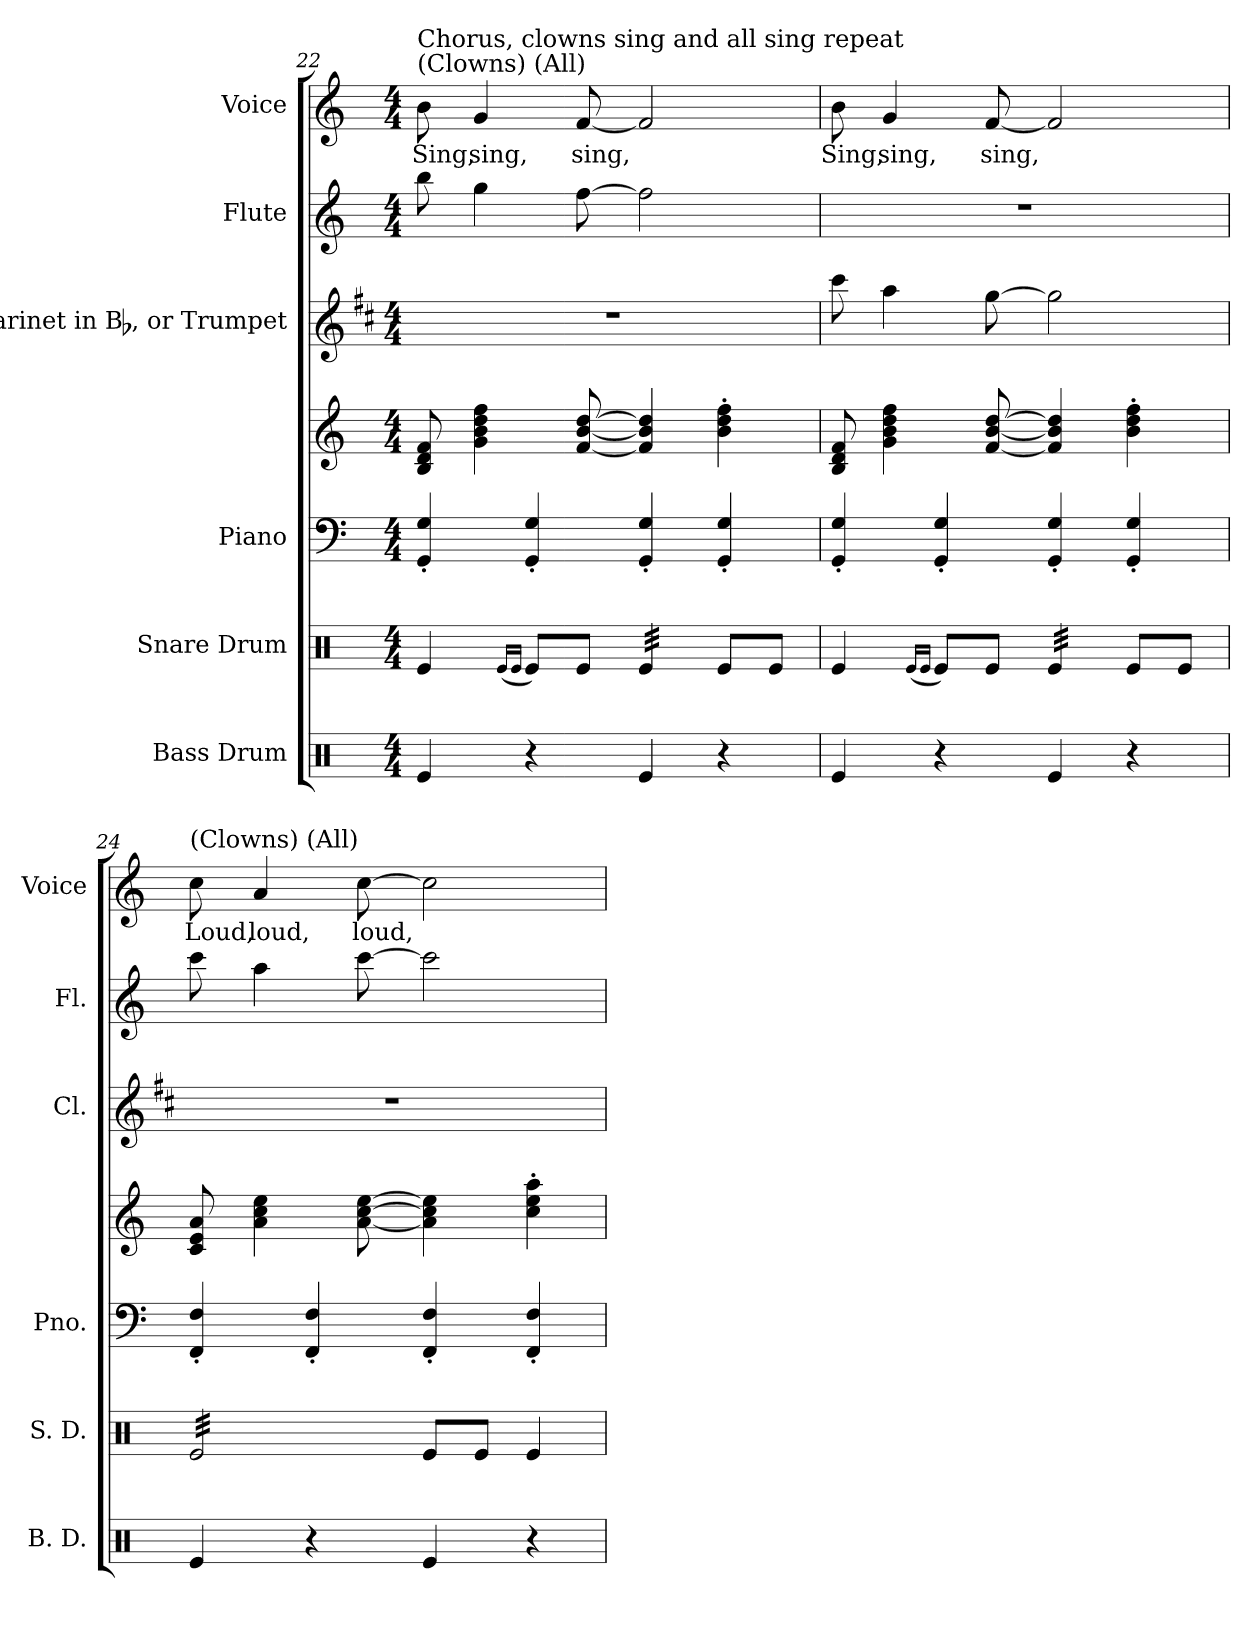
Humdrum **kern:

**kern	**kern	**kern	**kern	**kern	**kern	**kern	**text
*part6	*part5	*part4	*part4	*part3	*part2	*part1	*part1
*staff7	*staff6	*staff5	*staff4	*staff3	*staff2	*staff1	*staff1
*I"Bass Drum	*I"Snare Drum	*I"Piano	*	*I"Clarinet in Bb, or Trumpet	*I"Flute	*I"Voice	*
*I'B. D.	*I'S. D.	*I'Pno.	*	*I'Cl.	*I'Fl.	*I'Voice	*
*clefX	*clefX	*clefF4	*clefG2	*clefG2	*clefG2	*clefG2	*
*	*	*	*	*ITrd1c2	*	*	*
*k[]	*k[]	*k[]	*k[]	*k[]	*k[]	*k[]	*
*C:	*C:	*C:	*C:	*C:	*C:	*C:	*
*M4/4	*M4/4	*M4/4	*M4/4	*M4/4	*M4/4	*M4/4	*
=22	=22	=22	=22	=22	=22	=22	=22
!	!	!	!	!	!	!LO:TX:a:t=(Clowns)                        (All)	!
!	!	!	!	!	!	!LO:TX:a:t=Chorus, clowns sing and all sing repeat	!
!	!	!	!	!	!	!	!LO:LY:b:color=#000000
4Rei/	4Rei/	4GGi/' 4Gi'	8Bi/ 8di 8fi	1r	8bbi\	8bi\	Sing,
!	!	!	!	!	!	!	!LO:LY:b:color=#000000
.	.	.	4gi\ 4bi 4ddi 4ffi	.	4ggi\	4gi/	sing,
.	(16qRei/LL	.	.	.	.	.	.
.	16qRei/JJ	.	.	.	.	.	.
4r	8Rei/L)	4GGi/' 4Gi'	.	.	.	.	.
!	!	!	!	!	!	!	!LO:LY:b:color=#000000
.	8Rei/J	.	[8fi/ [8bi [8ddi	.	[8ffi\	[8fi/	sing,
*	*tremolo	*	*	*	*	*	*
4Rei/	32Rei/LLL	4GGi/' 4Gi'	4fi/] 4bi] 4ddi]	.	2ffi\]	2fi/]	.
.	32Rei/	.	.	.	.	.	.
.	32Rei/	.	.	.	.	.	.
.	32Rei/	.	.	.	.	.	.
.	32Rei/	.	.	.	.	.	.
.	32Rei/	.	.	.	.	.	.
.	32Rei/	.	.	.	.	.	.
.	32Rei/JJJ	.	.	.	.	.	.
*	*Xtremolo	*	*	*	*	*	*
4r	8Rei/L	4GGi/' 4Gi'	4bi\' 4ddi' 4ffi'	.	.	.	.
.	8Rei/J	.	.	.	.	.	.
=23	=23	=23	=23	=23	=23	=23	=23
!	!	!	!	!	!	!	!LO:LY:b:color=#000000
4Rei/	4Rei/	4GGi/' 4Gi'	8Bi/ 8di 8fi	8bbi\	1r	8bi\	Sing,
!	!	!	!	!	!	!	!LO:LY:b:color=#000000
.	.	.	4gi\ 4bi 4ddi 4ffi	4ggi\	.	4gi/	sing,
.	(16qRei/LL	.	.	.	.	.	.
.	16qRei/JJ	.	.	.	.	.	.
4r	8Rei/L)	4GGi/' 4Gi'	.	.	.	.	.
!	!	!	!	!	!	!	!LO:LY:b:color=#000000
.	8Rei/J	.	[8fi/ [8bi [8ddi	[8ffi\	.	[8fi/	sing,
*	*tremolo	*	*	*	*	*	*
4Rei/	32Rei/LLL	4GGi/' 4Gi'	4fi/] 4bi] 4ddi]	2ffi\]	.	2fi/]	.
.	32Rei/	.	.	.	.	.	.
.	32Rei/	.	.	.	.	.	.
.	32Rei/	.	.	.	.	.	.
.	32Rei/	.	.	.	.	.	.
.	32Rei/	.	.	.	.	.	.
.	32Rei/	.	.	.	.	.	.
.	32Rei/JJJ	.	.	.	.	.	.
*	*Xtremolo	*	*	*	*	*	*
4r	8Rei/L	4GGi/' 4Gi'	4bi\' 4ddi' 4ffi'	.	.	.	.
.	8Rei/J	.	.	.	.	.	.
=24	=24	=24	=24	=24	=24	=24	=24
!	!	!	!	!	!	!LO:TX:a:t=(Clowns)                        (All)	!
!	!	!	!	!	!	!	!LO:LY:b:color=#000000
*	*tremolo	*	*	*	*	*	*
4Rei/	32Rei/LLL	4FFi/' 4Fi'	8ci/ 8ei 8ai	1r	8ccci\	8cci\	Loud,
.	32Rei/	.	.	.	.	.	.
.	32Rei/	.	.	.	.	.	.
.	32Rei/	.	.	.	.	.	.
!	!	!	!	!	!	!	!LO:LY:b:color=#000000
.	32Rei/	.	4ai\ 4cci 4eei	.	4aai\	4ai/	loud,
.	32Rei/	.	.	.	.	.	.
.	32Rei/	.	.	.	.	.	.
.	32Rei/	.	.	.	.	.	.
4r	32Rei/	4FFi/' 4Fi'	.	.	.	.	.
.	32Rei/	.	.	.	.	.	.
.	32Rei/	.	.	.	.	.	.
.	32Rei/	.	.	.	.	.	.
!	!	!	!	!	!	!	!LO:LY:b:color=#000000
.	32Rei/	.	[8ai\ [8cci [8eei	.	[8ccci\	[8cci\	loud,
.	32Rei/	.	.	.	.	.	.
.	32Rei/	.	.	.	.	.	.
.	32Rei/JJJ	.	.	.	.	.	.
*	*Xtremolo	*	*	*	*	*	*
4Rei/	8Rei/L	4FFi/' 4Fi'	4ai\] 4cci] 4eei]	.	2ccci\]	2cci\]	.
.	8Rei/J	.	.	.	.	.	.
4r	4Rei/	4FFi/' 4Fi'	4cci\' 4eei' 4aai'	.	.	.	.
=	=	=	=	=	=	=	=
*-	*-	*-	*-	*-	*-	*-	*-
